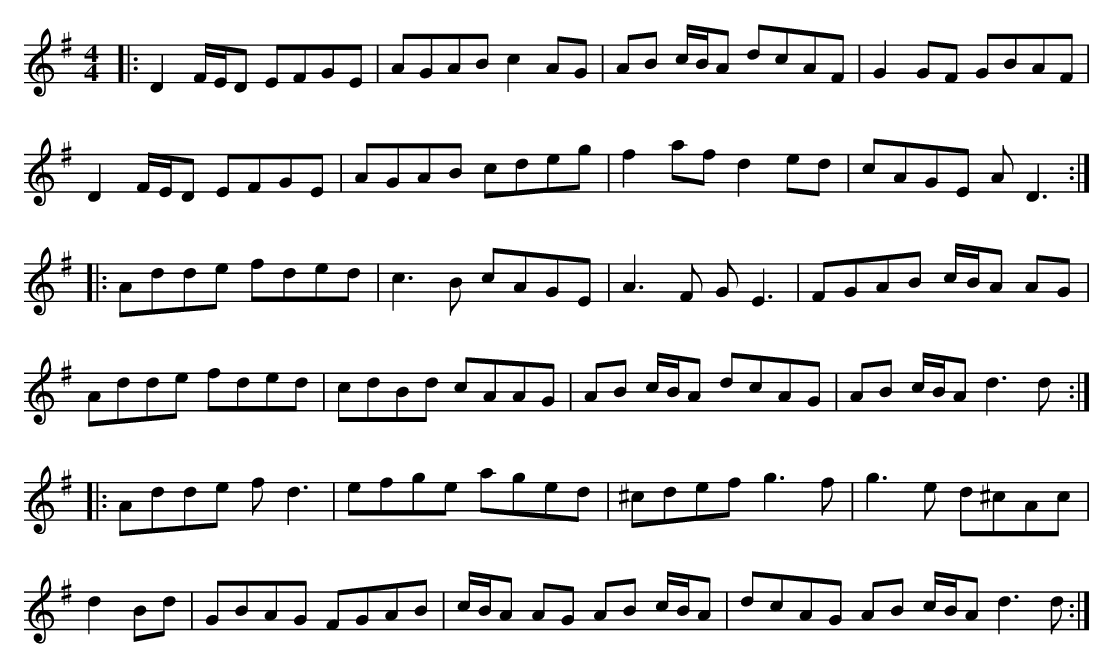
X:1
M:4/4
K:Dmix
|:D2 F/E/D EFGE|AGAB c2AG|AB c/B/A dcAF|G2GF GBAF|
D2 F/E/D EFGE|AGAB cdeg|f2af d2ed|cAGE AD3:|
|:Adde fded|c3B cAGE|A3F GE3|FGAB c/B/A AG |
Adde fded| cdBd cAAG | AB c/B/A dcAG | AB c/B/A d3d:|
|:Adde fd3|efge aged|^cdef g3f |g3e d^cAc|
d2Bd|GBAG FGAB| c/B/A AG AB c/B/A | dcAG AB c/B/A d3d:|
